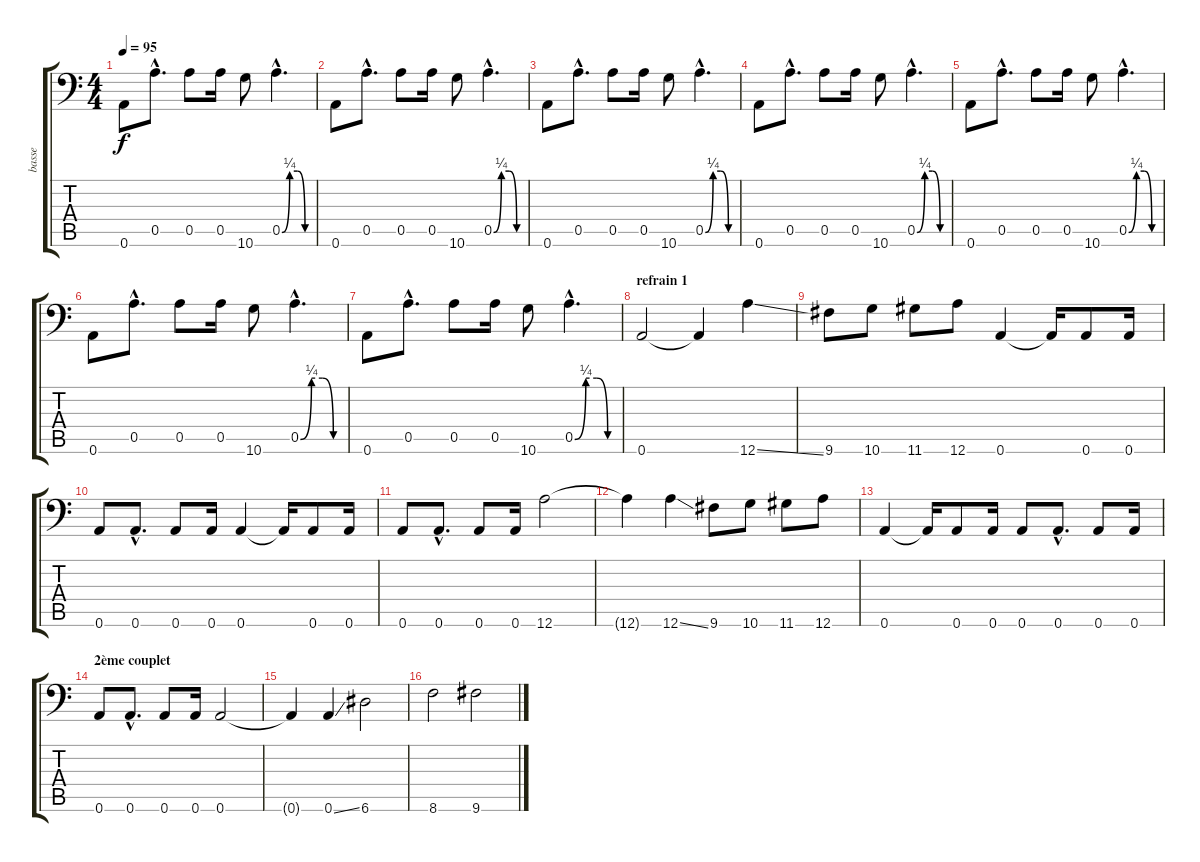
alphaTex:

\track ("basse" "basse") {instrument acousticbass}
\staff {score tabs}
\tuning (E4 B3 G3 D3 A2 A1) {hide}
\ts (4 4)
\tempo 95
\clef f4
\ks c
0.6.8{dy f} 0.5{hac}.8{d} 0.5.8 0.5.16 10.6.8 0.5{be (custom 0 0 15 1 30 1 45 0 60 0) hac}.4{d} |
0.6.8 0.5{hac}.8{d} 0.5.8 0.5.16 10.6.8 0.5{be (custom 0 0 15 1 30 1 45 0 60 0) hac}.4{d} |
0.6.8 0.5{hac}.8{d} 0.5.8 0.5.16 10.6.8 0.5{be (custom 0 0 15 1 30 1 45 0 60 0) hac}.4{d} |
0.6.8 0.5{hac}.8{d} 0.5.8 0.5.16 10.6.8 0.5{be (custom 0 0 15 1 30 1 45 0 60 0) hac}.4{d} |
0.6.8 0.5{hac}.8{d} 0.5.8 0.5.16 10.6.8 0.5{be (custom 0 0 15 1 30 1 45 0 60 0) hac}.4{d} |
0.6.8 0.5{hac}.8{d} 0.5.8 0.5.16 10.6.8 0.5{be (custom 0 0 15 1 30 1 45 0 60 0) hac}.4{d} |
0.6.8 0.5{hac}.8{d} 0.5.8 0.5.16 10.6.8 0.5{be (custom 0 0 15 1 30 1 45 0 60 0) hac}.4{d} |
\section ("" "refrain 1")
0.6.2 0.6{t}.4 12.6{ss}.4 |
9.6.8 10.6.8 11.6.8 12.6.8 0.6.4 0.6{t}.16 0.6.8 0.6.16 |
0.6.8 0.6{hac}.8{d} 0.6.8 0.6.16 0.6.4 0.6{t}.16 0.6.8 0.6.16 |
0.6.8 0.6{hac}.8{d} 0.6.8 0.6.16 12.6.2 |
12.6{t}.4 12.6{ss}.4 9.6.8 10.6.8 11.6.8 12.6.8 |
0.6.4 0.6{t}.16 0.6.8 0.6.16 0.6.8 0.6{hac}.8{d} 0.6.8 0.6.16 |
\section ("" "2ème couplet")
0.6.8 0.6{hac}.8{d} 0.6.8 0.6.16 0.6.2 |
0.6{t}.4 0.6{ss}.4 6.6.2 |
8.6.2 9.6.2
